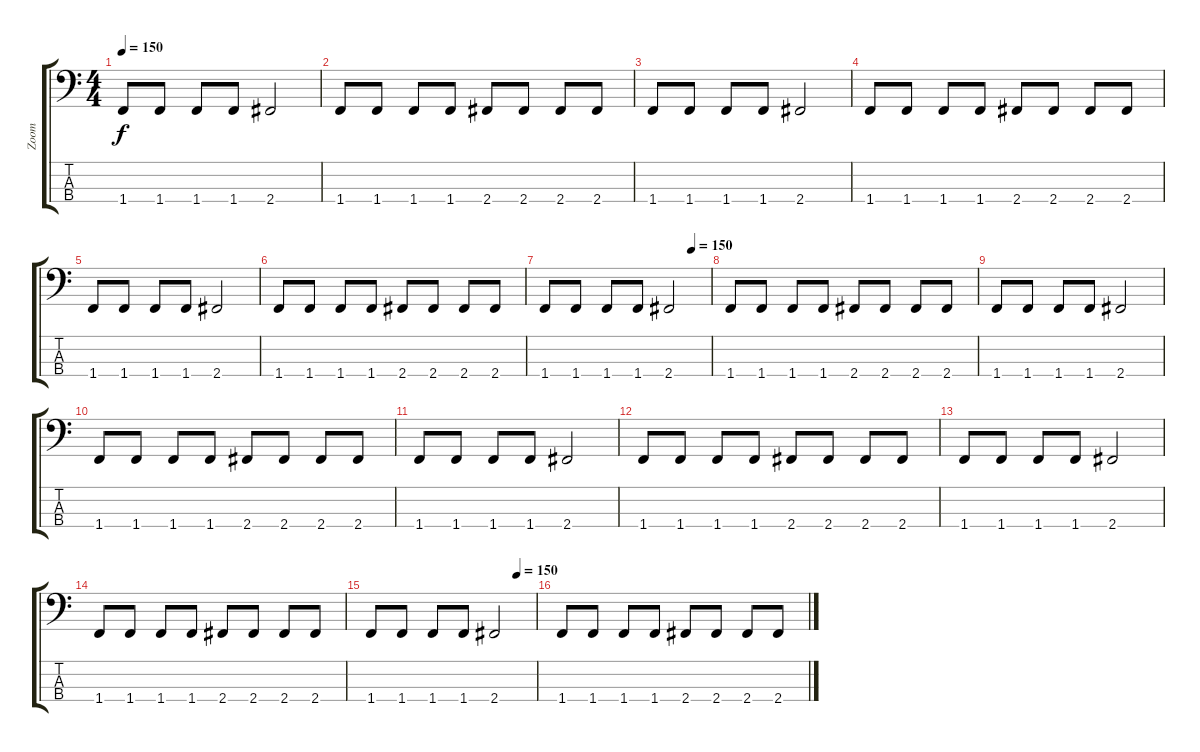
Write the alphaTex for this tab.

\track ("Zoom" "Zoom") {instrument electricbassfinger}
\staff {score tabs}
\tuning (G2 D2 A1 E1) {hide}
\ts (4 4)
\tempo 150
\clef f4
\ks c
1.4.8{dy f} 1.4.8 1.4.8 1.4.8 2.4.2 |
1.4.8 1.4.8 1.4.8 1.4.8 2.4.8 2.4.8 2.4.8 2.4.8 |
1.4.8 1.4.8 1.4.8 1.4.8 2.4.2 |
1.4.8 1.4.8 1.4.8 1.4.8 2.4.8 2.4.8 2.4.8 2.4.8 |
1.4.8 1.4.8 1.4.8 1.4.8 2.4.2 |
1.4.8 1.4.8 1.4.8 1.4.8 2.4.8 2.4.8 2.4.8 2.4.8 |
\tempo (150 0.8875)
1.4.8 1.4.8 1.4.8 1.4.8 2.4.2 |
1.4.8 1.4.8 1.4.8 1.4.8 2.4.8 2.4.8 2.4.8 2.4.8 |
1.4.8 1.4.8 1.4.8 1.4.8 2.4.2 |
1.4.8 1.4.8 1.4.8 1.4.8 2.4.8 2.4.8 2.4.8 2.4.8 |
1.4.8 1.4.8 1.4.8 1.4.8 2.4.2 |
1.4.8 1.4.8 1.4.8 1.4.8 2.4.8 2.4.8 2.4.8 2.4.8 |
1.4.8 1.4.8 1.4.8 1.4.8 2.4.2 |
1.4.8 1.4.8 1.4.8 1.4.8 2.4.8 2.4.8 2.4.8 2.4.8 |
\tempo (150 0.8875)
1.4.8 1.4.8 1.4.8 1.4.8 2.4.2 |
1.4.8 1.4.8 1.4.8 1.4.8 2.4.8 2.4.8 2.4.8 2.4.8
